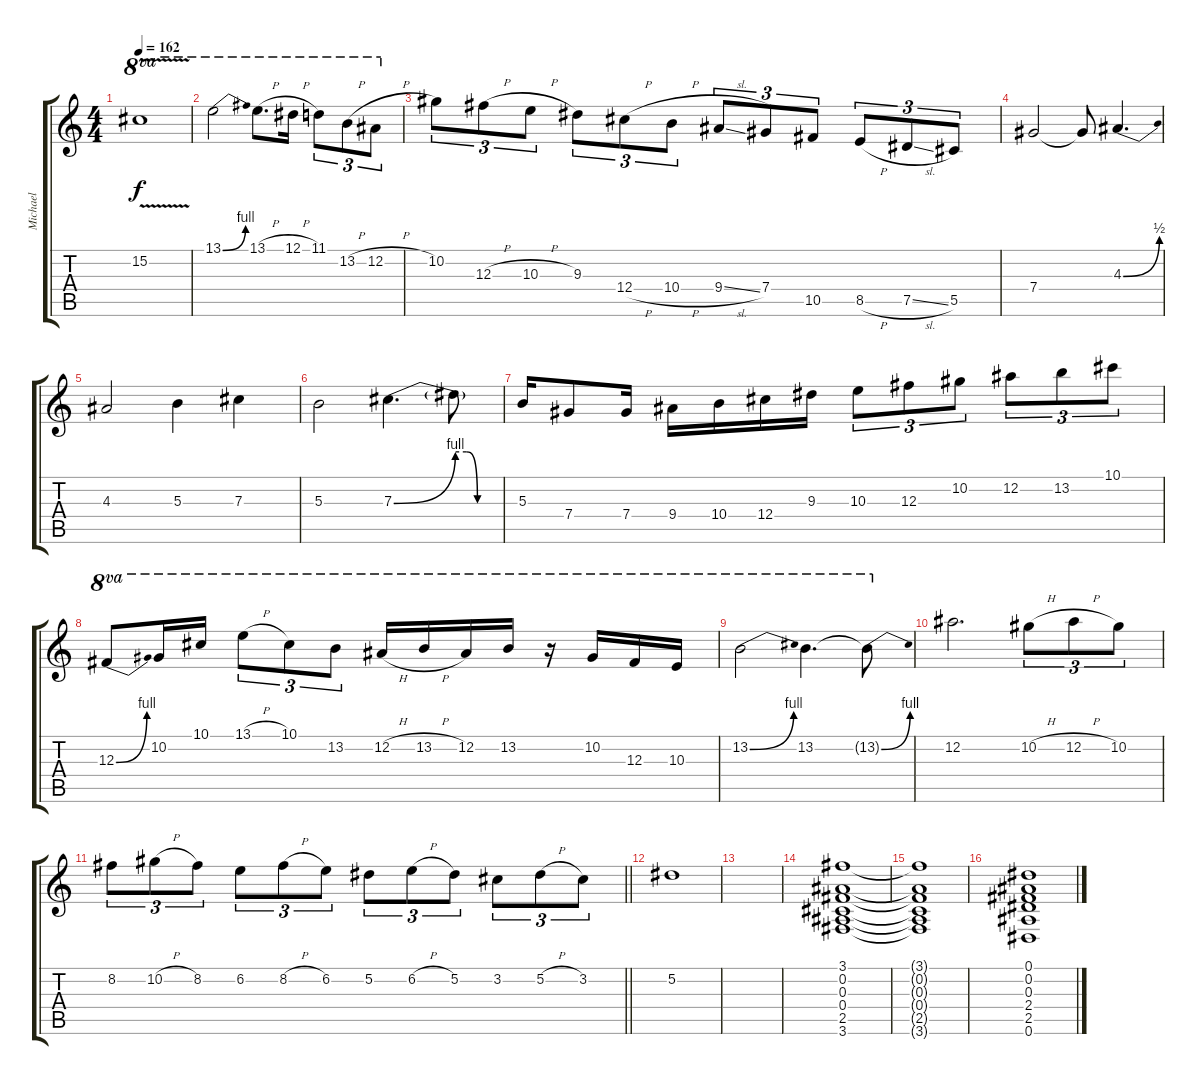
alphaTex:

\track ("Michael" "Michael") {instrument distortionguitar}
\staff {score tabs}
\tuning (Eb4 Bb3 Gb3 Db3 Ab2 Eb2) {hide}
\ts (4 4)
\tempo 162
\clef g2
\ks aminor
15.2{v}.1{ot 8va dy f} |
13.1{be (bend 0 0 60 4)}.2{ot 8va} 13.1{h}.8{d ot 8va} 12.1{h}.16{ot 8va} 11.1.8{tu (3 2) ot 8va} 13.2{h}.8{tu (3 2) ot 8va} 12.2{h}.8{tu (3 2) ot 8va} |
10.2.8{tu (3 2)} 12.3{h}.8{tu (3 2)} 10.3{h}.8{tu (3 2)} 9.3.8{tu (3 2)} 12.4{h}.8{tu (3 2)} 10.4{h}.8{tu (3 2)} 9.4{sl}.8{tu (3 2)} 7.4.8{tu (3 2)} 10.5.8{tu (3 2)} 8.5{h}.8{tu (3 2)} 7.5{sl}.8{tu (3 2)} 5.5.8{tu (3 2)} |
7.4.2 7.4{t}.8 4.3{be (bend 0 0 60 2)}.4{d} |
4.3.2 5.3.4 7.3.4 |
5.3.2 7.3{be (bend 0 0 60 4)}.4{d} 7.3{be (custom 0 4 15 4 30 0 60 0) t}.8 |
5.3.16 7.4.8 7.4.16 9.4.16 10.4.16 12.4.16 9.3.16 10.3.8{tu (3 2)} 12.3.8{tu (3 2)} 10.2.8{tu (3 2)} 12.2.8{tu (3 2)} 13.2.8{tu (3 2)} 10.1.8{tu (3 2)} |
12.3{be (bend 0 0 60 4)}.8{ot 8va} 10.2.16{ot 8va} 10.1.16{ot 8va} 13.1{h}.8{tu (3 2) ot 8va} 10.1.8{tu (3 2) ot 8va} 13.2.8{tu (3 2) ot 8va} 12.2{h}.16{ot 8va} 13.2{h}.16{ot 8va} 12.2.16{ot 8va} 13.2.16{ot 8va} r.16{ot 8va} 10.2.16{ot 8va} 12.3.16{ot 8va} 10.3.16{ot 8va} |
13.2{be (bend 0 0 60 4)}.2{ot 8va} 13.2.4{d ot 8va} 13.2{be (bend 0 0 60 4) t}.8{ot 8va} |
12.2.2{d} 10.2{h}.8{tu (3 2)} 12.2{h}.8{tu (3 2)} 10.2.8{tu (3 2)} |
\barLineRight lightlight
8.2.8{tu (3 2)} 10.2{h}.8{tu (3 2)} 8.2.8{tu (3 2)} 6.2.8{tu (3 2)} 8.2{h}.8{tu (3 2)} 6.2.8{tu (3 2)} 5.2.8{tu (3 2)} 6.2{h}.8{tu (3 2)} 5.2.8{tu (3 2)} 3.2.8{tu (3 2)} 5.2{h}.8{tu (3 2)} 3.2.8{tu (3 2)} |
5.2.1 |
|
(3.1 0.2 0.3 0.4 2.5 3.6).1{instrument electricguitarclean} |
(3.1{t} 0.2{t} 0.3{t} 0.4{t} 2.5{t} 3.6{t}).1 |
(0.1 0.2 0.3 2.4 2.5 0.6).1
